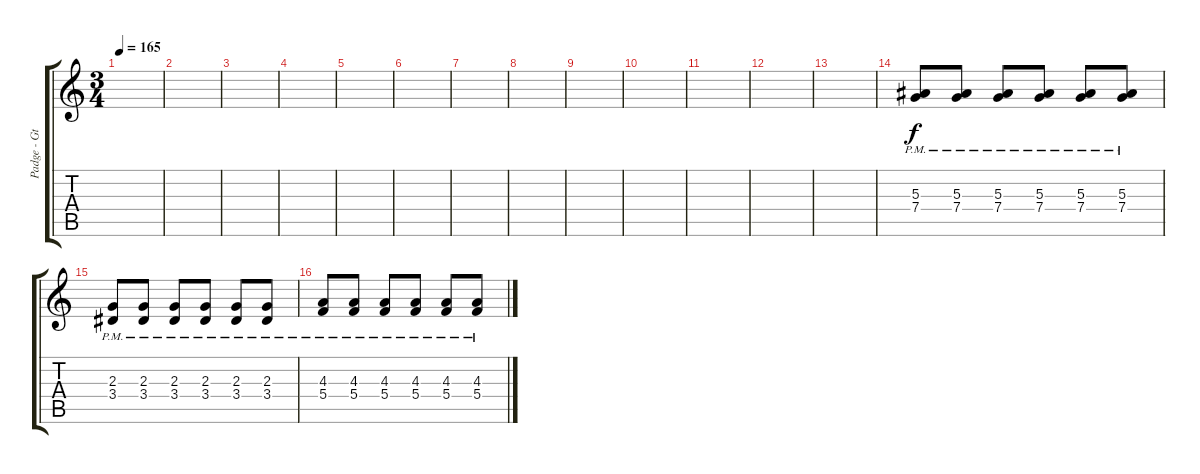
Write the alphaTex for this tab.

\track ("Padge - Gtr. 2" "Padge - Gt") {instrument distortionguitar}
\staff {score tabs}
\tuning (D4 A3 F3 C3 G2 C2) {hide}
\ts (3 4)
\tempo 165
\clef g2
\ks c
|
|
|
|
|
|
|
|
|
|
|
|
|
(5.3{pm} 7.4{pm}).8 (5.3{pm} 7.4{pm}).8 (5.3{pm} 7.4{pm}).8 (5.3{pm} 7.4{pm}).8 (5.3{pm} 7.4{pm}).8 (5.3{pm} 7.4{pm}).8 |
(2.3{pm} 3.4{pm}).8 (2.3{pm} 3.4{pm}).8 (2.3{pm} 3.4{pm}).8 (2.3{pm} 3.4{pm}).8 (2.3{pm} 3.4{pm}).8 (2.3{pm} 3.4{pm}).8 |
(4.3{pm} 5.4{pm}).8 (4.3{pm} 5.4{pm}).8 (4.3{pm} 5.4{pm}).8 (4.3{pm} 5.4{pm}).8 (4.3{pm} 5.4{pm}).8 (4.3{pm} 5.4{pm}).8
